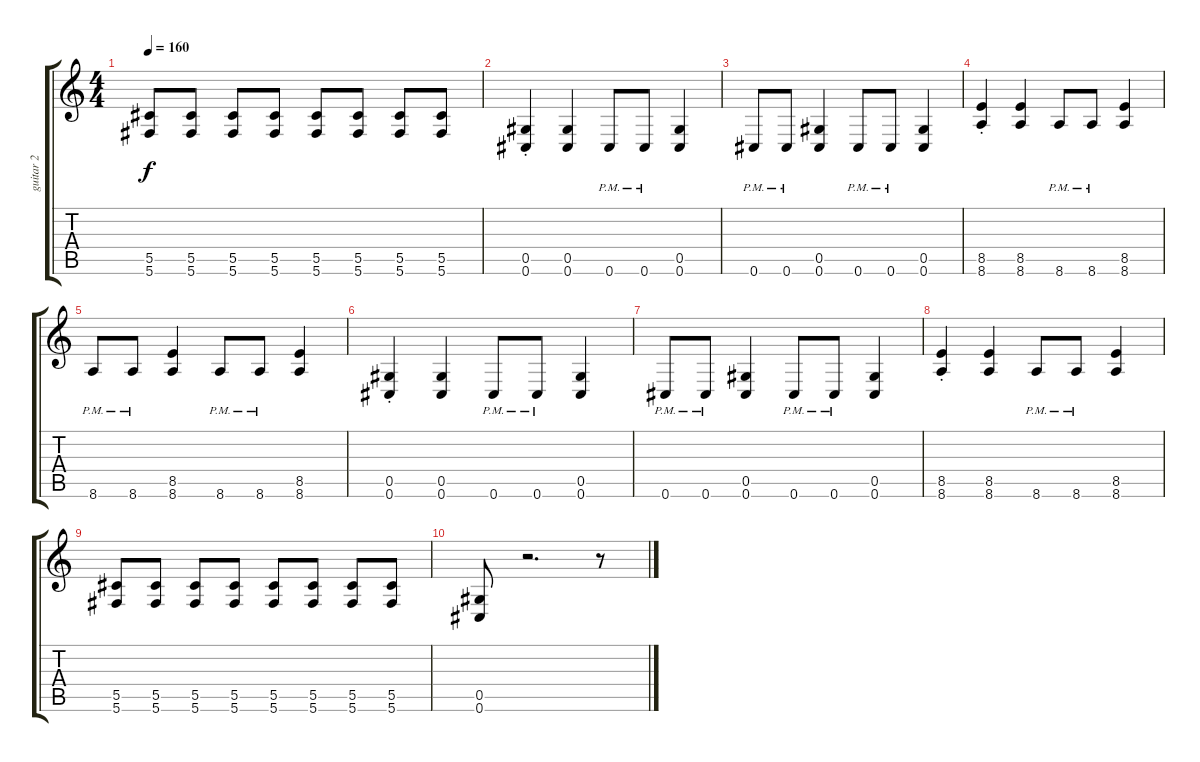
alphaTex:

\track ("guitar 2" "guitar 2") {instrument distortionguitar}
\staff {score tabs}
\tuning (Eb4 Bb3 Gb3 Db3 Ab2 Db2) {hide}
\ts (4 4)
\tempo 160
\clef g2
\ks c
(5.5 5.6).8{dy f} (5.5 5.6).8 (5.5 5.6).8 (5.5 5.6).8 (5.5 5.6).8 (5.5 5.6).8 (5.5 5.6).8 (5.5 5.6).8 |
(0.5{st} 0.6{st}).4 (0.5 0.6).4 0.6{pm}.8 0.6{pm}.8 (0.5 0.6).4 |
0.6{pm}.8 0.6{pm}.8 (0.5 0.6).4 0.6{pm}.8 0.6{pm}.8 (0.5 0.6).4 |
(8.5{st} 8.6{st}).4 (8.5 8.6).4 8.6{pm}.8 8.6{pm}.8 (8.5 8.6).4 |
8.6{pm}.8 8.6{pm}.8 (8.5 8.6).4 8.6{pm}.8 8.6{pm}.8 (8.5 8.6).4 |
(0.5{st} 0.6{st}).4 (0.5 0.6).4 0.6{pm}.8 0.6{pm}.8 (0.5 0.6).4 |
0.6{pm}.8 0.6{pm}.8 (0.5 0.6).4 0.6{pm}.8 0.6{pm}.8 (0.5 0.6).4 |
(8.5{st} 8.6{st}).4 (8.5 8.6).4 8.6{pm}.8 8.6{pm}.8 (8.5 8.6).4 |
(5.5 5.6).8 (5.5 5.6).8 (5.5 5.6).8 (5.5 5.6).8 (5.5 5.6).8 (5.5 5.6).8 (5.5 5.6).8 (5.5 5.6).8 |
(0.5 0.6).8 r.2{d} r.8
